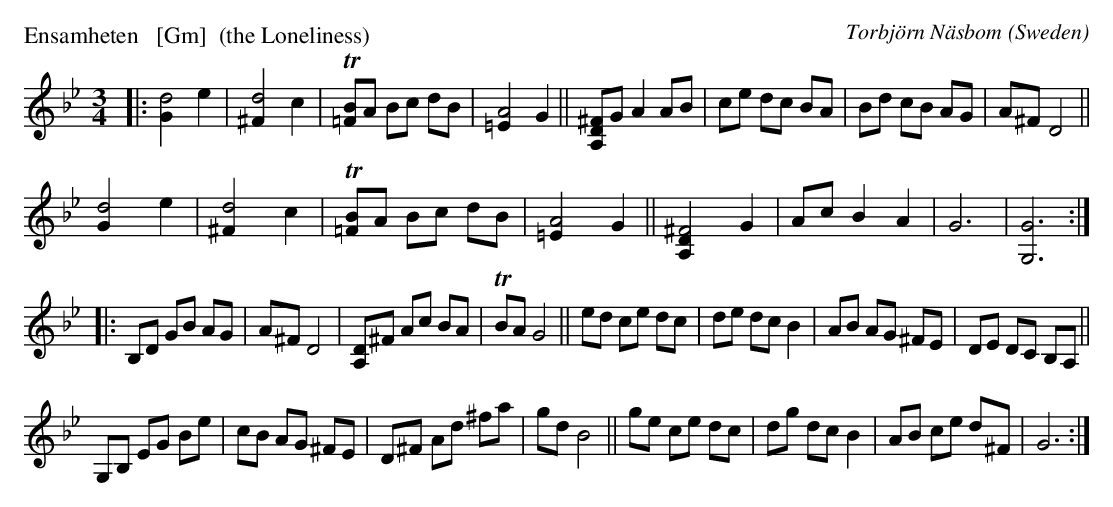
X:1
P: Ensamheten   [Gm]  (the Loneliness)
C: Torbj\"orn N\"asbom
O: Sweden
M: 3/4
L: 1/8
K: Gm
|:\
[d4G2] e2 | [d4^F2] c2 | T[B=F]A Bc dB | [A4=E2] G2 ||\
[^FDA,]G A2 AB | ce dc BA | Bd cB AG | A^F D4 ||
[d4G2] e2 | [d4^F2] c2 | T[B=F]A Bc dB | [A4=E2] G2 ||\
[^F4D2A,2] G2 | Ac B2 A2 | G6 | [G6G,6] :|
|:\
B,D GB AG | A^F D4 | [DA,]^F Ac BA | TBA G4 ||\
ed ce dc | de dc B2 | AB AG ^FE | DE DC B,A, ||
G,B, EG Be | cB AG ^FE | D^F Ad ^fa | gd B4 ||\
ge ce dc | dg dc B2 | AB ce d^F | G6 :|
